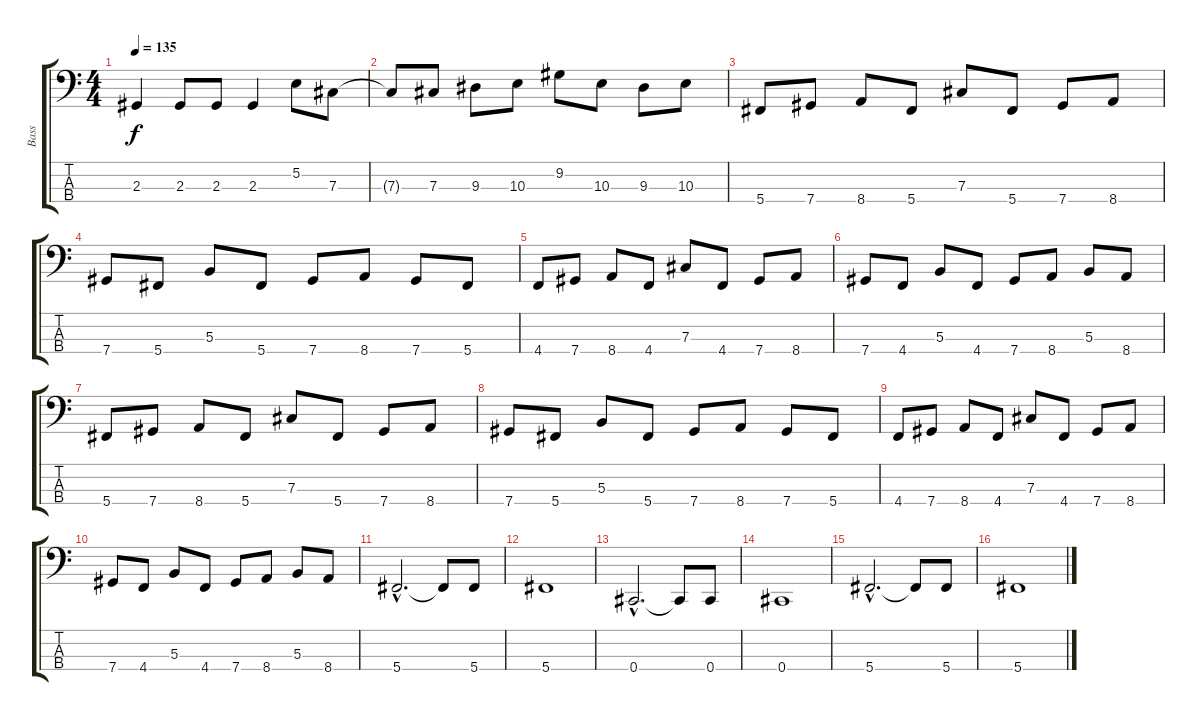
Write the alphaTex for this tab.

\track ("Bass" "Bass") {instrument electricbassfinger}
\staff {score tabs}
\tuning (E2 B1 Gb1 Db1) {hide}
\ts (4 4)
\tempo 135
\clef f4
\ks c
2.3.4{dy f} 2.3.8 2.3.8 2.3.4 5.2.8 7.3.8 |
7.3{t}.8 7.3.8 9.3.8 10.3.8 9.2.8 10.3.8 9.3.8 10.3.8 |
5.4.8 7.4.8 8.4.8 5.4.8 7.3.8 5.4.8 7.4.8 8.4.8 |
7.4.8 5.4.8 5.3.8 5.4.8 7.4.8 8.4.8 7.4.8 5.4.8 |
4.4.8 7.4.8 8.4.8 4.4.8 7.3.8 4.4.8 7.4.8 8.4.8 |
7.4.8 4.4.8 5.3.8 4.4.8 7.4.8 8.4.8 5.3.8 8.4.8 |
5.4.8 7.4.8 8.4.8 5.4.8 7.3.8 5.4.8 7.4.8 8.4.8 |
7.4.8 5.4.8 5.3.8 5.4.8 7.4.8 8.4.8 7.4.8 5.4.8 |
4.4.8 7.4.8 8.4.8 4.4.8 7.3.8 4.4.8 7.4.8 8.4.8 |
7.4.8 4.4.8 5.3.8 4.4.8 7.4.8 8.4.8 5.3.8 8.4.8 |
5.4{hac}.2{d} 5.4{t}.8 5.4.8 |
5.4.1 |
0.4{hac}.2{d} 0.4{t}.8 0.4.8 |
0.4.1 |
5.4{hac}.2{d} 5.4{t}.8 5.4.8 |
5.4.1
